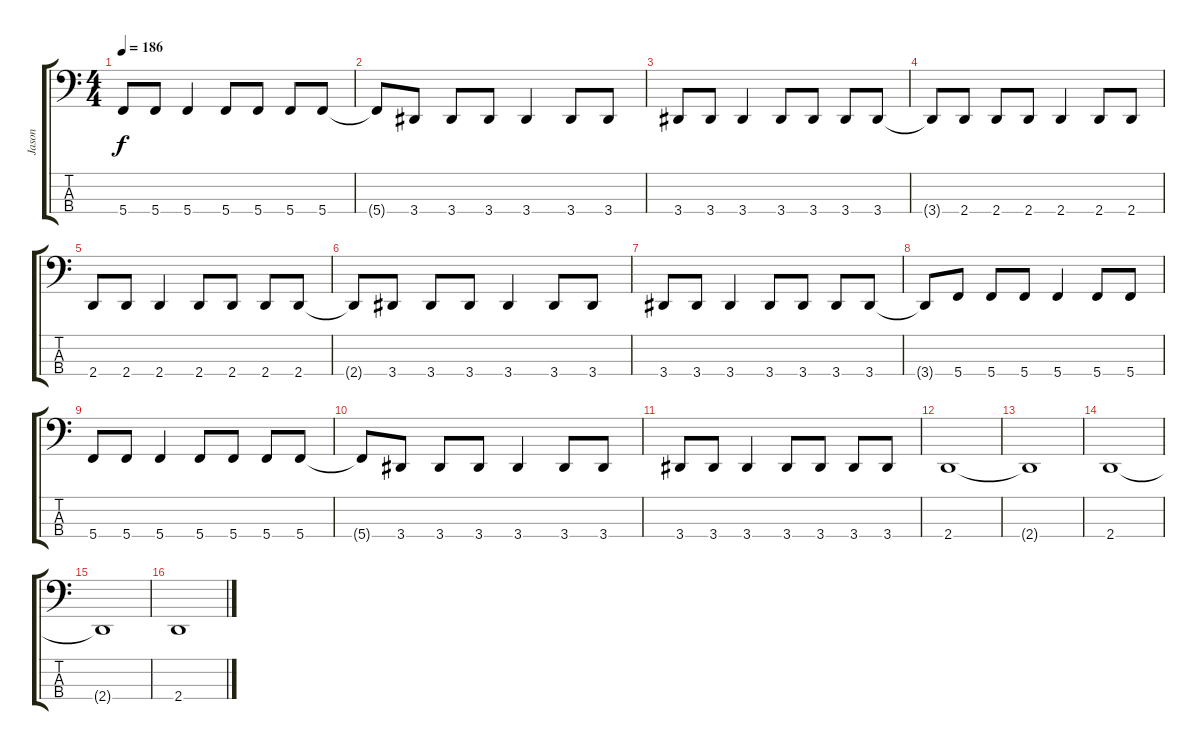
\track ("Jason" "Jason") {instrument electricbasspick}
\staff {score tabs}
\tuning (F2 C2 G1 C1) {hide}
\ts (4 4)
\tempo 186
\clef f4
\ks c
5.4.8{dy f} 5.4.8 5.4.4 5.4.8 5.4.8 5.4.8 5.4.8 |
5.4{t}.8 3.4.8 3.4.8 3.4.8 3.4.4 3.4.8 3.4.8 |
3.4.8 3.4.8 3.4.4 3.4.8 3.4.8 3.4.8 3.4.8 |
3.4{t}.8 2.4.8 2.4.8 2.4.8 2.4.4 2.4.8 2.4.8 |
2.4.8 2.4.8 2.4.4 2.4.8 2.4.8 2.4.8 2.4.8 |
2.4{t}.8 3.4.8 3.4.8 3.4.8 3.4.4 3.4.8 3.4.8 |
3.4.8 3.4.8 3.4.4 3.4.8 3.4.8 3.4.8 3.4.8 |
3.4{t}.8 5.4.8 5.4.8 5.4.8 5.4.4 5.4.8 5.4.8 |
5.4.8 5.4.8 5.4.4 5.4.8 5.4.8 5.4.8 5.4.8 |
5.4{t}.8 3.4.8 3.4.8 3.4.8 3.4.4 3.4.8 3.4.8 |
3.4.8 3.4.8 3.4.4 3.4.8 3.4.8 3.4.8 3.4.8 |
2.4.1 |
2.4{t}.1 |
2.4.1 |
2.4{t}.1 |
2.4.1
